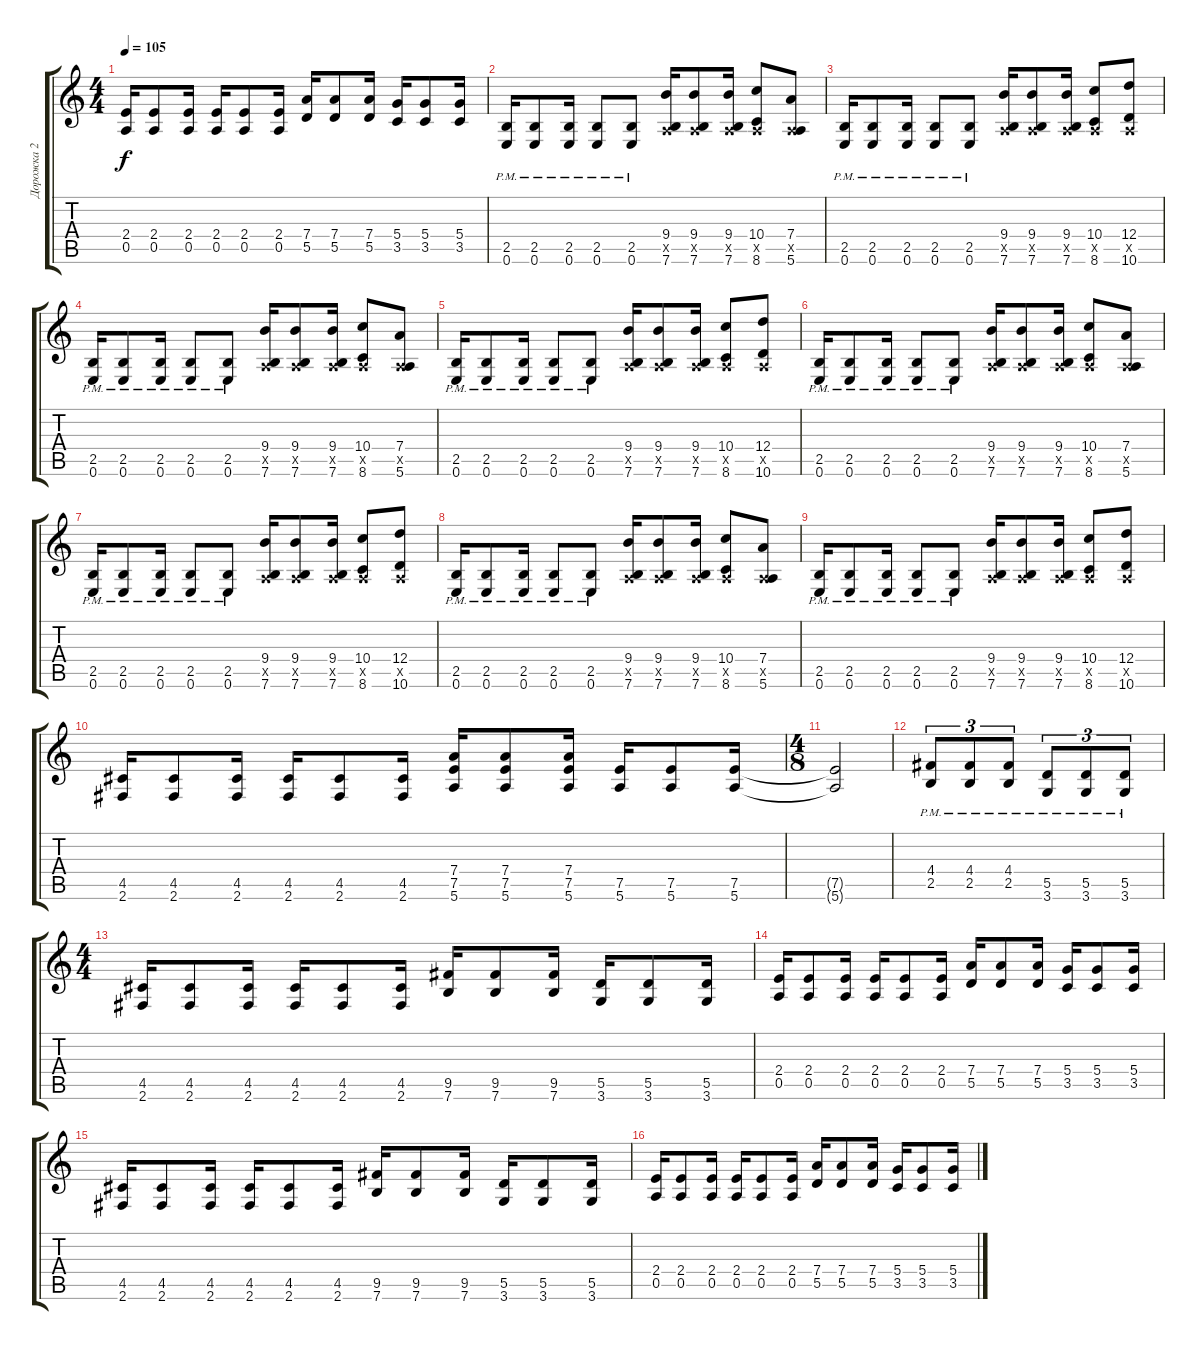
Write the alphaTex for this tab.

\track ("Дорожка 2" "Дорожка 2") {instrument distortionguitar}
\staff {score tabs}
\tuning (E4 B3 G3 D3 A2 E2) {hide}
\ts (4 4)
\tempo 105
\clef g2
\ks c
(2.4 0.5).16{dy f} (2.4 0.5).8 (2.4 0.5).16 (2.4 0.5).16 (2.4 0.5).8 (2.4 0.5).16 (7.4 5.5).16 (7.4 5.5).8 (7.4 5.5).16 (5.4 3.5).16 (5.4 3.5).8 (5.4 3.5).16 |
(2.5{pm} 0.6{pm}).16 (2.5{pm} 0.6{pm}).8 (2.5{pm} 0.6{pm}).16 (2.5{pm} 0.6{pm}).8 (2.5{pm} 0.6{pm}).8 (9.4 0.5{x} 7.6).16 (9.4 0.5{x} 7.6).8 (9.4 0.5{x} 7.6).16 (10.4 0.5{x} 8.6).8 (7.4 0.5{x} 5.6).8 |
(2.5{pm} 0.6{pm}).16 (2.5{pm} 0.6{pm}).8 (2.5{pm} 0.6{pm}).16 (2.5{pm} 0.6{pm}).8 (2.5{pm} 0.6{pm}).8 (9.4 0.5{x} 7.6).16 (9.4 0.5{x} 7.6).8 (9.4 0.5{x} 7.6).16 (10.4 0.5{x} 8.6).8 (12.4 0.5{x} 10.6).8 |
(2.5{pm} 0.6{pm}).16 (2.5{pm} 0.6{pm}).8 (2.5{pm} 0.6{pm}).16 (2.5{pm} 0.6{pm}).8 (2.5{pm} 0.6{pm}).8 (9.4 0.5{x} 7.6).16 (9.4 0.5{x} 7.6).8 (9.4 0.5{x} 7.6).16 (10.4 0.5{x} 8.6).8 (7.4 0.5{x} 5.6).8 |
(2.5{pm} 0.6{pm}).16 (2.5{pm} 0.6{pm}).8 (2.5{pm} 0.6{pm}).16 (2.5{pm} 0.6{pm}).8 (2.5{pm} 0.6{pm}).8 (9.4 0.5{x} 7.6).16 (9.4 0.5{x} 7.6).8 (9.4 0.5{x} 7.6).16 (10.4 0.5{x} 8.6).8 (12.4 0.5{x} 10.6).8 |
(2.5{pm} 0.6{pm}).16 (2.5{pm} 0.6{pm}).8 (2.5{pm} 0.6{pm}).16 (2.5{pm} 0.6{pm}).8 (2.5{pm} 0.6{pm}).8 (9.4 0.5{x} 7.6).16 (9.4 0.5{x} 7.6).8 (9.4 0.5{x} 7.6).16 (10.4 0.5{x} 8.6).8 (7.4 0.5{x} 5.6).8 |
(2.5{pm} 0.6{pm}).16 (2.5{pm} 0.6{pm}).8 (2.5{pm} 0.6{pm}).16 (2.5{pm} 0.6{pm}).8 (2.5{pm} 0.6{pm}).8 (9.4 0.5{x} 7.6).16 (9.4 0.5{x} 7.6).8 (9.4 0.5{x} 7.6).16 (10.4 0.5{x} 8.6).8 (12.4 0.5{x} 10.6).8 |
(2.5{pm} 0.6{pm}).16 (2.5{pm} 0.6{pm}).8 (2.5{pm} 0.6{pm}).16 (2.5{pm} 0.6{pm}).8 (2.5{pm} 0.6{pm}).8 (9.4 0.5{x} 7.6).16 (9.4 0.5{x} 7.6).8 (9.4 0.5{x} 7.6).16 (10.4 0.5{x} 8.6).8 (7.4 0.5{x} 5.6).8 |
(2.5{pm} 0.6{pm}).16 (2.5{pm} 0.6{pm}).8 (2.5{pm} 0.6{pm}).16 (2.5{pm} 0.6{pm}).8 (2.5{pm} 0.6{pm}).8 (9.4 0.5{x} 7.6).16 (9.4 0.5{x} 7.6).8 (9.4 0.5{x} 7.6).16 (10.4 0.5{x} 8.6).8 (12.4 0.5{x} 10.6).8 |
(4.5 2.6).16 (4.5 2.6).8 (4.5 2.6).16 (4.5 2.6).16 (4.5 2.6).8 (4.5 2.6).16 (7.4 7.5 5.6).16 (7.4 7.5 5.6).8 (7.4 7.5 5.6).16 (7.5 5.6).16 (7.5 5.6).8 (7.5 5.6).16 |
\ts (4 8)
(7.5{t} 5.6{t}).2 |
(4.4{pm} 2.5{pm}).8{tu (3 2)} (4.4{pm} 2.5{pm}).8{tu (3 2)} (4.4{pm} 2.5{pm}).8{tu (3 2)} (5.5 3.6{pm}).8{tu (3 2)} (5.5 3.6{pm}).8{tu (3 2)} (5.5 3.6{pm}).8{tu (3 2)} |
\ts (4 4)
(4.5 2.6).16 (4.5 2.6).8 (4.5 2.6).16 (4.5 2.6).16 (4.5 2.6).8 (4.5 2.6).16 (9.5 7.6).16 (9.5 7.6).8 (9.5 7.6).16 (5.5 3.6).16 (5.5 3.6).8 (5.5 3.6).16 |
(2.4 0.5).16 (2.4 0.5).8 (2.4 0.5).16 (2.4 0.5).16 (2.4 0.5).8 (2.4 0.5).16 (7.4 5.5).16 (7.4 5.5).8 (7.4 5.5).16 (5.4 3.5).16 (5.4 3.5).8 (5.4 3.5).16 |
(4.5 2.6).16 (4.5 2.6).8 (4.5 2.6).16 (4.5 2.6).16 (4.5 2.6).8 (4.5 2.6).16 (9.5 7.6).16 (9.5 7.6).8 (9.5 7.6).16 (5.5 3.6).16 (5.5 3.6).8 (5.5 3.6).16 |
(2.4 0.5).16 (2.4 0.5).8 (2.4 0.5).16 (2.4 0.5).16 (2.4 0.5).8 (2.4 0.5).16 (7.4 5.5).16 (7.4 5.5).8 (7.4 5.5).16 (5.4 3.5).16 (5.4 3.5).8 (5.4 3.5).16
